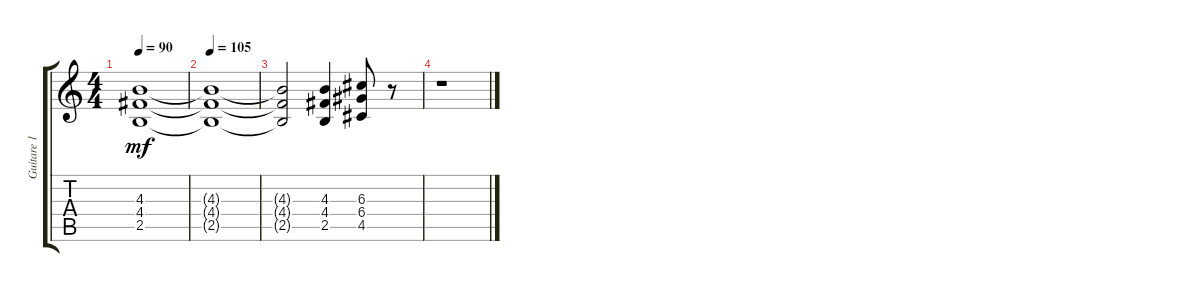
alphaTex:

\track ("Guitare 1" "Guitare 1") {instrument distortionguitar}
\staff {score tabs}
\tuning (E4 B3 G3 D3 A2 E2) {hide}
\ts (4 4)
\tempo 90
\clef g2
\ks c
(4.3{t} 4.4{t} 2.5{t}).1{dy mf} |
\tempo 105
(4.3{t} 4.4{t} 2.5{t}).1 |
(4.3{t} 4.4{t} 2.5{t}).2 (4.3 4.4 2.5).4 (6.3 6.4 4.5).8 r.8 |
r.1
